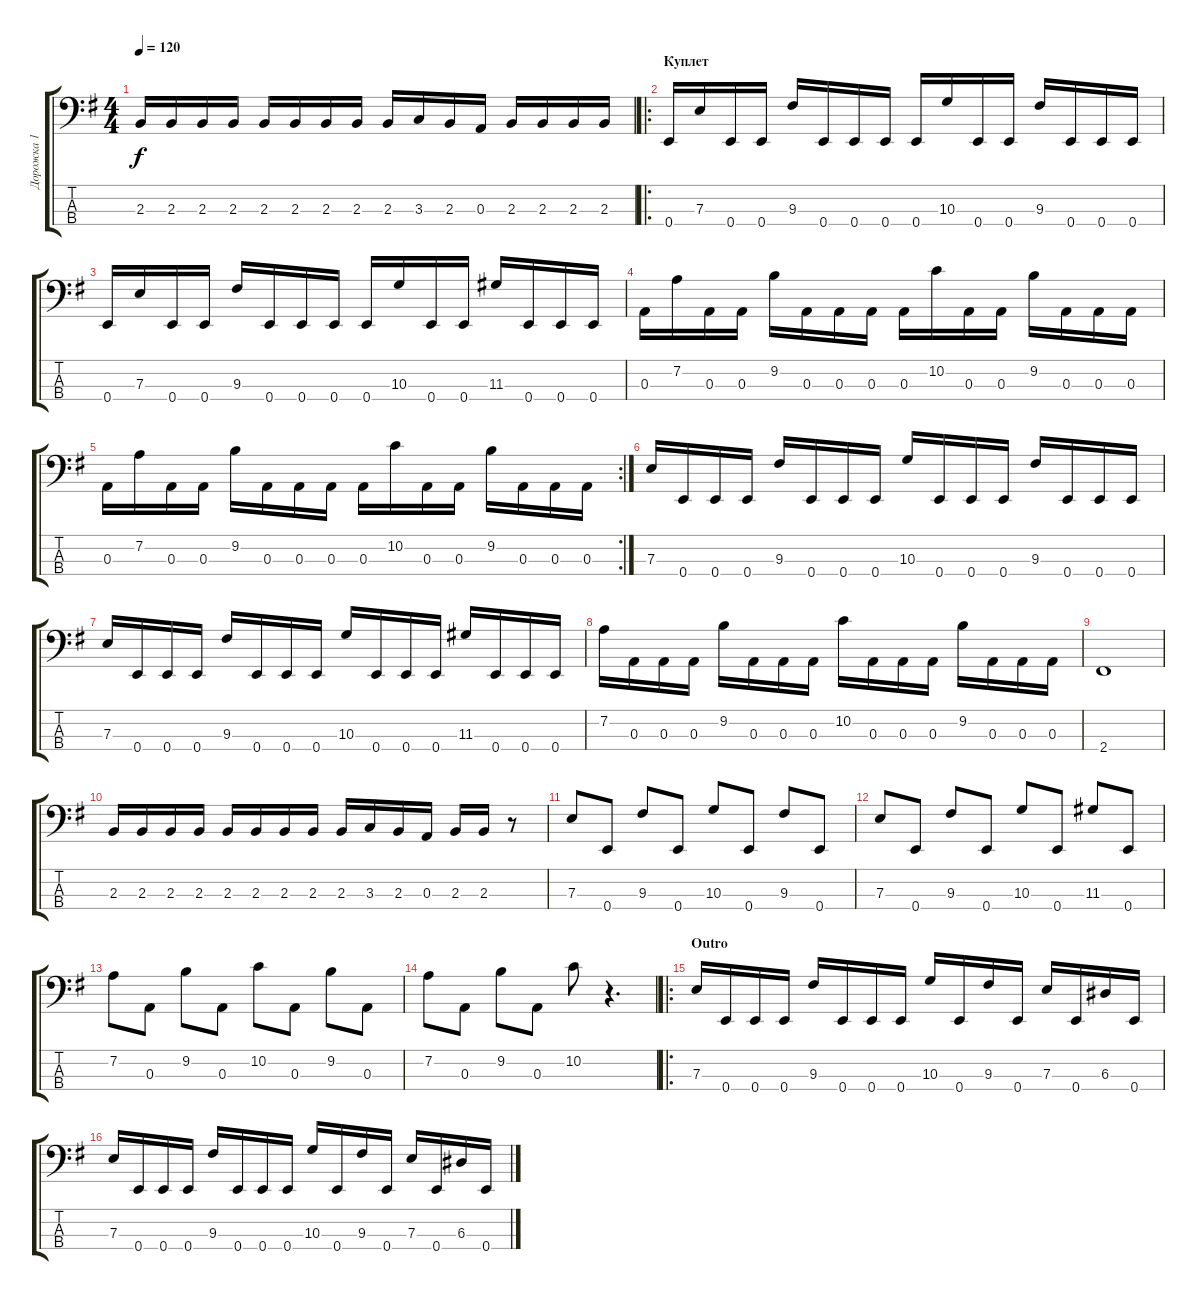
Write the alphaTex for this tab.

\track ("Дорожка 1" "Дорожка 1") {instrument electricbasspick}
\staff {score tabs}
\tuning (G2 D2 A1 E1) {hide}
\ts (4 4)
\tempo 120
\clef f4
\ks g
2.3.16{dy f} 2.3.16 2.3.16 2.3.16 2.3.16 2.3.16 2.3.16 2.3.16 2.3.16 3.3.16 2.3.16 0.3.16 2.3.16 2.3.16 2.3.16 2.3.16 |
\ro
\section ("" "Куплет")
0.4.16 7.3.16 0.4.16 0.4.16 9.3.16 0.4.16 0.4.16 0.4.16 0.4.16 10.3.16 0.4.16 0.4.16 9.3.16 0.4.16 0.4.16 0.4.16 |
0.4.16 7.3.16 0.4.16 0.4.16 9.3.16 0.4.16 0.4.16 0.4.16 0.4.16 10.3.16 0.4.16 0.4.16 11.3.16 0.4.16 0.4.16 0.4.16 |
0.3.16 7.2.16 0.3.16 0.3.16 9.2.16 0.3.16 0.3.16 0.3.16 0.3.16 10.2.16 0.3.16 0.3.16 9.2.16 0.3.16 0.3.16 0.3.16 |
\rc 2
0.3.16 7.2.16 0.3.16 0.3.16 9.2.16 0.3.16 0.3.16 0.3.16 0.3.16 10.2.16 0.3.16 0.3.16 9.2.16 0.3.16 0.3.16 0.3.16 |
7.3.16 0.4.16 0.4.16 0.4.16 9.3.16 0.4.16 0.4.16 0.4.16 10.3.16 0.4.16 0.4.16 0.4.16 9.3.16 0.4.16 0.4.16 0.4.16 |
7.3.16 0.4.16 0.4.16 0.4.16 9.3.16 0.4.16 0.4.16 0.4.16 10.3.16 0.4.16 0.4.16 0.4.16 11.3.16 0.4.16 0.4.16 0.4.16 |
7.2.16 0.3.16 0.3.16 0.3.16 9.2.16 0.3.16 0.3.16 0.3.16 10.2.16 0.3.16 0.3.16 0.3.16 9.2.16 0.3.16 0.3.16 0.3.16 |
2.4.1 |
2.3.16 2.3.16 2.3.16 2.3.16 2.3.16 2.3.16 2.3.16 2.3.16 2.3.16 3.3.16 2.3.16 0.3.16 2.3.16 2.3.16 r.8 |
7.3.8 0.4.8 9.3.8 0.4.8 10.3.8 0.4.8 9.3.8 0.4.8 |
7.3.8 0.4.8 9.3.8 0.4.8 10.3.8 0.4.8 11.3.8 0.4.8 |
7.2.8 0.3.8 9.2.8 0.3.8 10.2.8 0.3.8 9.2.8 0.3.8 |
7.2.8 0.3.8 9.2.8 0.3.8 10.2.8 r.4{d} |
\ro
\section ("" "Outro")
7.3.16 0.4.16 0.4.16 0.4.16 9.3.16 0.4.16 0.4.16 0.4.16 10.3.16 0.4.16 9.3.16 0.4.16 7.3.16 0.4.16 6.3.16 0.4.16 |
7.3.16 0.4.16 0.4.16 0.4.16 9.3.16 0.4.16 0.4.16 0.4.16 10.3.16 0.4.16 9.3.16 0.4.16 7.3.16 0.4.16 6.3.16 0.4.16
